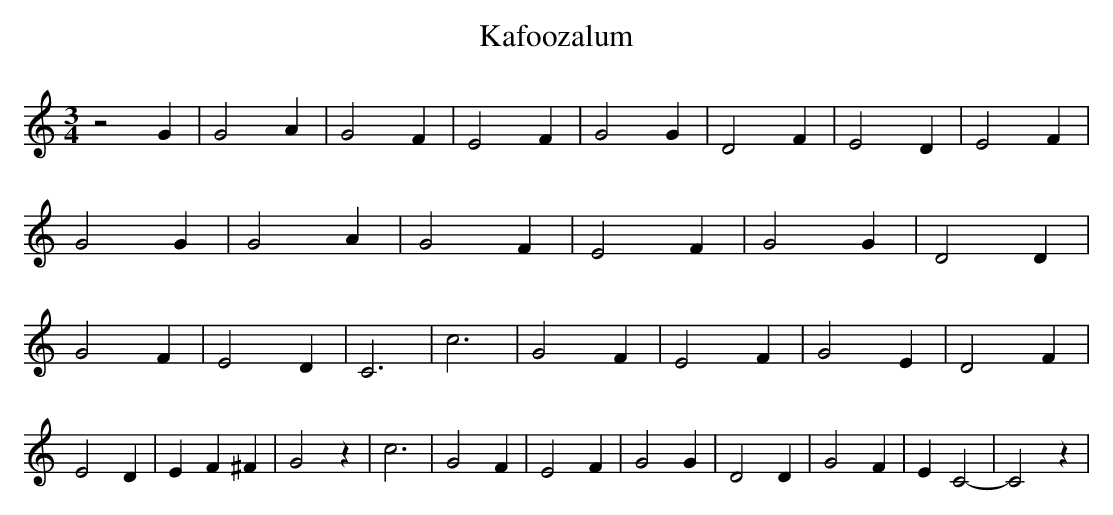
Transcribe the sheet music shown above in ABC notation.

X:1
T:Kafoozalum
M:3/4
L:1/4
K:C
 z2 G| G2 A| G2 F| E2 F| G2 G| D2 F| E2 D| E2 F| G2 G| G2 A| G2 F|\
 E2 F| G2 G| D2 D| G2 F| E2 D| C3| c3| G2 F| E2 F| G2 E| D2 F| E2 D|\
 E- F ^F| G2 z| c3| G2 F| E2 F| G2 G| D2 D| G2 F| E C2-| C2 z|
